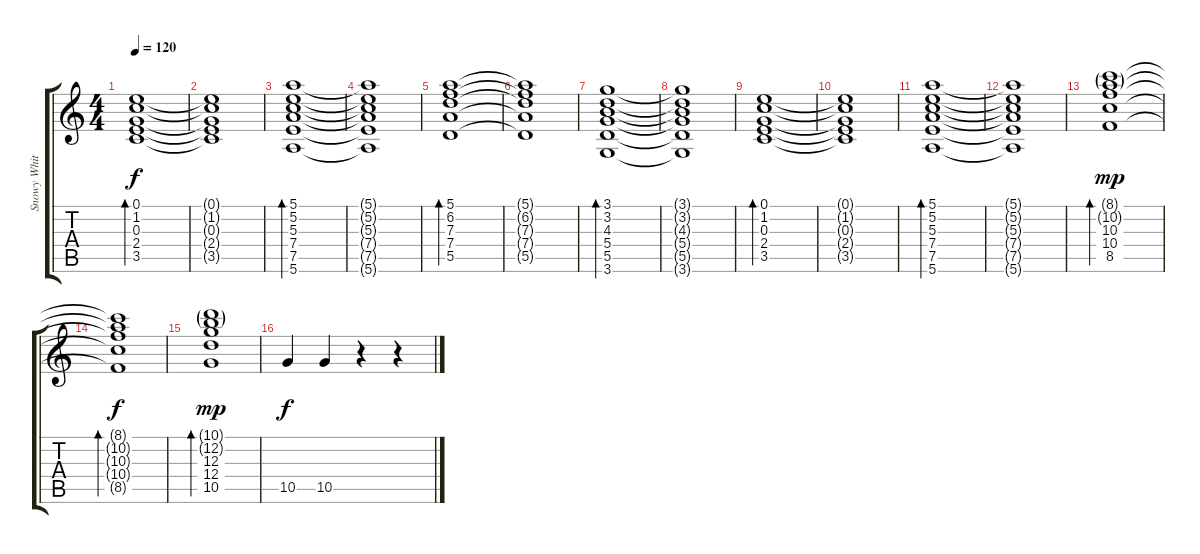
\track ("Snowy White (Rhytm Guitar)" "Snowy Whit") {instrument electricguitarclean}
\staff {score tabs}
\tuning (E4 B3 G3 D3 A2 E2) {hide}
\ts (4 4)
\tempo 120
\clef g2
\ks c
(0.1 1.2 0.3 2.4 3.5).1{bd 60 dy f} |
(0.1{t} 1.2{t} 0.3{t} 2.4{t} 3.5{t}).1 |
(5.1 5.2 5.3 7.4 7.5 5.6).1{bd 60} |
(5.1{t} 5.2{t} 5.3{t} 7.4{t} 7.5{t} 5.6{t}).1 |
(5.1 6.2 7.3 7.4 5.5).1{bd 60} |
(5.1{t} 6.2{t} 7.3{t} 7.4{t} 5.5{t}).1 |
(3.1 3.2 4.3 5.4 5.5 3.6).1{bd 60} |
(3.1{t} 3.2{t} 4.3{t} 5.4{t} 5.5{t} 3.6{t}).1 |
(0.1 1.2 0.3 2.4 3.5).1{bd 60} |
(0.1{t} 1.2{t} 0.3{t} 2.4{t} 3.5{t}).1 |
(5.1 5.2 5.3 7.4 7.5 5.6).1{bd 60} |
(5.1{t} 5.2{t} 5.3{t} 7.4{t} 7.5{t} 5.6{t}).1 |
(8.1{g} 10.2{g} 10.3 10.4 8.5).1{bd 60 dy mp} |
(8.1{t} 10.2{t} 10.3{t} 10.4{t} 8.5{t}).1{bd 60 dy f} |
(10.1{g} 12.2{g} 12.3 12.4 10.5).1{bd 60 dy mp} |
10.5.4{dy f} 10.5.4 r.4 r.4
